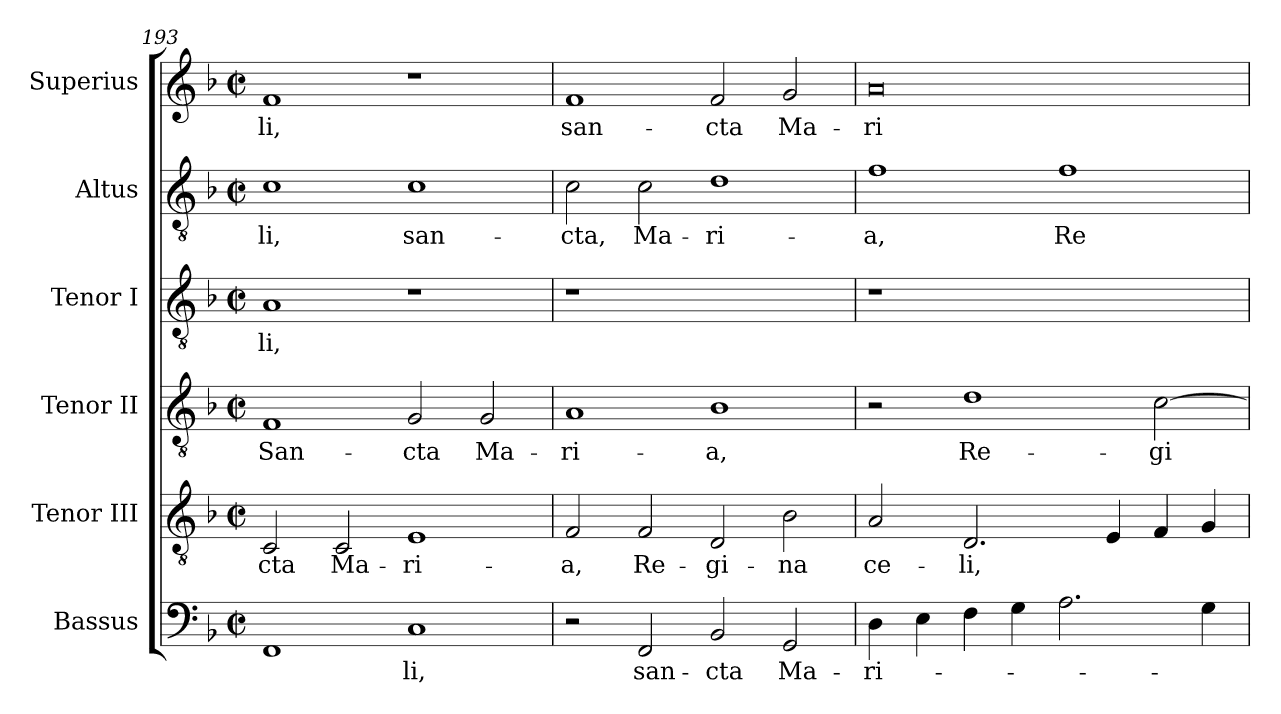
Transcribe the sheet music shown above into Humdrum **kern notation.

**kern	**text	**kern	**text	**kern	**text	**kern	**text	**kern	**text	**kern	**text
*part6	*part6	*part5	*part5	*part4	*part4	*part3	*part3	*part2	*part2	*part1	*part1
*staff6	*staff6	*staff5	*staff5	*staff4	*staff4	*staff3	*staff3	*staff2	*staff2	*staff1	*staff1
*I"Bassus	*	*I"Tenor III	*	*I"Tenor II	*	*I"Tenor I	*	*I"Altus	*	*I"Superius	*
*I'B.	*	*I'T.	*	*I'T.	*	*I'T.	*	*	*	*I'S.	*
*clefF4	*	*clefGv2	*	*clefGv2	*	*clefGv2	*	*clefGv2	*	*clefG2	*
*	*	*ITrd7c12	*	*ITrd7c12	*	*ITrd7c12	*	*ITrd7c12	*	*	*
*k[b-]	*	*k[b-]	*	*k[b-]	*	*k[b-]	*	*k[b-]	*	*k[b-]	*
*F:	*	*F:	*	*F:	*	*F:	*	*F:	*	*F:	*
*M2/2	*	*M2/2	*	*M2/2	*	*M2/2	*	*M2/2	*	*M2/2	*
*met(c|)	*	*met(c|)	*	*met(c|)	*	*met(c|)	*	*met(c|)	*	*met(c|)	*
=193	=193	=193	=193	=193	=193	=193	=193	=193	=193	=193	=193
!	!	!	!LO:LY:b:color=#000000	!	!	!	!	!	!	!	!
!	!	!	!	!	!LO:LY:b:color=#000000	!	!	!	!	!	!
!	!	!	!	!	!	!	!LO:LY:b:color=#000000	!	!	!	!
!	!	!	!	!	!	!	!	!	!LO:LY:b:color=#000000	!	!
!	!	!	!	!	!	!	!	!	!	!	!LO:LY:b:color=#000000
1FFi	.	2CCi/	-cta	1FFi	San-	1AAi	-li,	1Ci	-li,	1fi	-li,
!	!	!	!LO:LY:b:color=#000000	!	!	!	!	!	!	!	!
.	.	2CCi/	Ma-	.	.	.	.	.	.	.	.
!	!LO:LY:b:color=#000000	!	!	!	!	!	!	!	!	!	!
!	!	!	!LO:LY:b:color=#000000	!	!	!	!	!	!	!	!
!	!	!	!	!	!LO:LY:b:color=#000000	!	!	!	!	!	!
!	!	!	!	!	!	!	!	!	!LO:LY:b:color=#000000	!	!
1Ci	-li,	1EEi	-ri-	2GGi/	-cta	1r	.	1Ci	san-	1r	.
!	!	!	!	!	!LO:LY:b:color=#000000	!	!	!	!	!	!
.	.	.	.	2GGi/	Ma-	.	.	.	.	.	.
=194	=194	=194	=194	=194	=194	=194	=194	=194	=194	=194	=194
!	!	!	!LO:LY:b:color=#000000	!	!	!	!	!	!	!	!
!	!	!	!	!	!LO:LY:b:color=#000000	!LO:N:vis=1	!	!	!	!	!
!	!	!	!	!	!	!	!	!	!LO:LY:b:color=#000000	!	!
!	!	!	!	!	!	!	!	!	!	!	!LO:LY:b:color=#000000
2r	.	2FFi/	-a,	1AAi	-ri-	1r	.	2Ci\	-cta,	1fi	san-
!	!LO:LY:b:color=#000000	!	!	!	!	!	!	!	!	!	!
!	!	!	!LO:LY:b:color=#000000	!	!	!	!	!	!	!	!
!	!	!	!	!	!	!	!	!	!LO:LY:b:color=#000000	!	!
2FFi/	san-	2FFi/	Re-	.	.	.	.	2Ci\	Ma-	.	.
!	!LO:LY:b:color=#000000	!	!	!	!	!	!	!	!	!	!
!	!	!	!LO:LY:b:color=#000000	!	!	!	!	!	!	!	!
!	!	!	!	!	!LO:LY:b:color=#000000	!	!	!	!	!	!
!	!	!	!	!	!	!	!	!	!LO:LY:b:color=#000000	!	!
!	!	!	!	!	!	!	!	!	!	!	!LO:LY:b:color=#000000
2BB-i/	-cta	2DDi/	-gi-	1BB-i	-a,	1ryy	.	1Di	-ri-	2fi/	-cta
!	!LO:LY:b:color=#000000	!	!	!	!	!	!	!	!	!	!
!	!	!	!LO:LY:b:color=#000000	!	!	!	!	!	!	!	!
!	!	!	!	!	!	!	!	!	!	!	!LO:LY:b:color=#000000
2GGi/	Ma-	2BB-i\	-na	.	.	.	.	.	.	2gi/	Ma-
=195	=195	=195	=195	=195	=195	=195	=195	=195	=195	=195	=195
!	!LO:LY:b:color=#000000	!	!	!	!	!	!	!	!	!	!
!	!	!	!LO:LY:b:color=#000000	!	!	!LO:N:vis=1	!	!	!	!	!
!	!	!	!	!	!	!	!	!	!LO:LY:b:color=#000000	!	!
!	!	!	!	!	!	!	!	!	!	!	!LO:LY:b:color=#000000
4Di\	-ri-	2AAi/	ce-	2r	.	1r	.	1Fi	-a,	0ai	-ri-
4Ei\	.	.	.	.	.	.	.	.	.	.	.
!	!	!	!LO:LY:b:color=#000000	!	!	!	!	!	!	!	!
!	!	!	!	!	!LO:LY:b:color=#000000	!	!	!	!	!	!
4Fi\	.	2.DDi/	-li,	1Di	Re-	.	.	.	.	.	.
4Gi\	.	.	.	.	.	.	.	.	.	.	.
!	!	!	!	!	!	!	!	!	!LO:LY:b:color=#000000	!	!
2.Ai\	.	.	.	.	.	1ryy	.	1Fi	Re-	.	.
.	.	4EEi/	.	.	.	.	.	.	.	.	.
!	!	!	!	!	!LO:LY:b:color=#000000	!	!	!	!	!	!
.	.	4FFi/	.	[>2Ci\	-gi-	.	.	.	.	.	.
4Gi\	.	4GGi/	.	.	.	.	.	.	.	.	.
=	=	=	=	=	=	=	=	=	=	=	=
*-	*-	*-	*-	*-	*-	*-	*-	*-	*-	*-	*-
